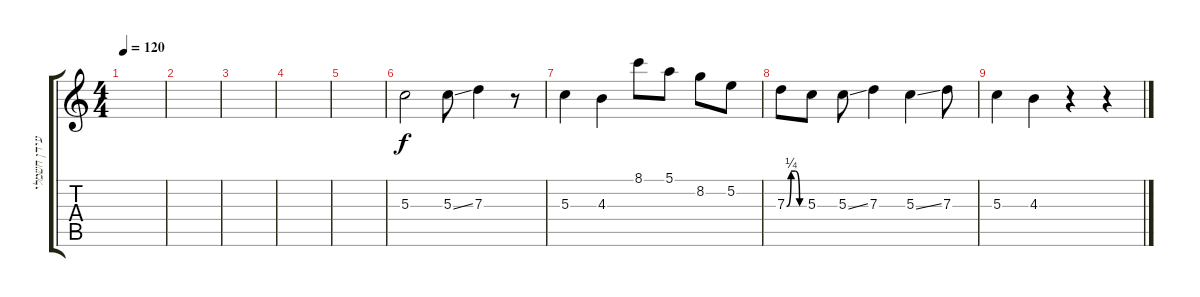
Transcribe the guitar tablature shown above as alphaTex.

\track ("עידן חשמלית קלין" "עידן חשמלי") {instrument electricguitarjazz}
\staff {score tabs}
\tuning (E4 B3 G3 D3 A2 E2) {hide}
\ts (4 4)
\tempo 120
\clef g2
\ks c
|
|
|
|
|
5.3.2 5.3{ss}.8 7.3.4 r.8 |
5.3.4 4.3.4 8.1.8 5.1.8 8.2.8 5.2.8 |
7.3{be (custom 0 0 15 1 30 1 45 0 60 0)}.8 5.3.8 5.3{ss}.8 7.3.4 5.3{ss}.4 7.3.8 |
5.3.4 4.3.4 r.4 r.4
